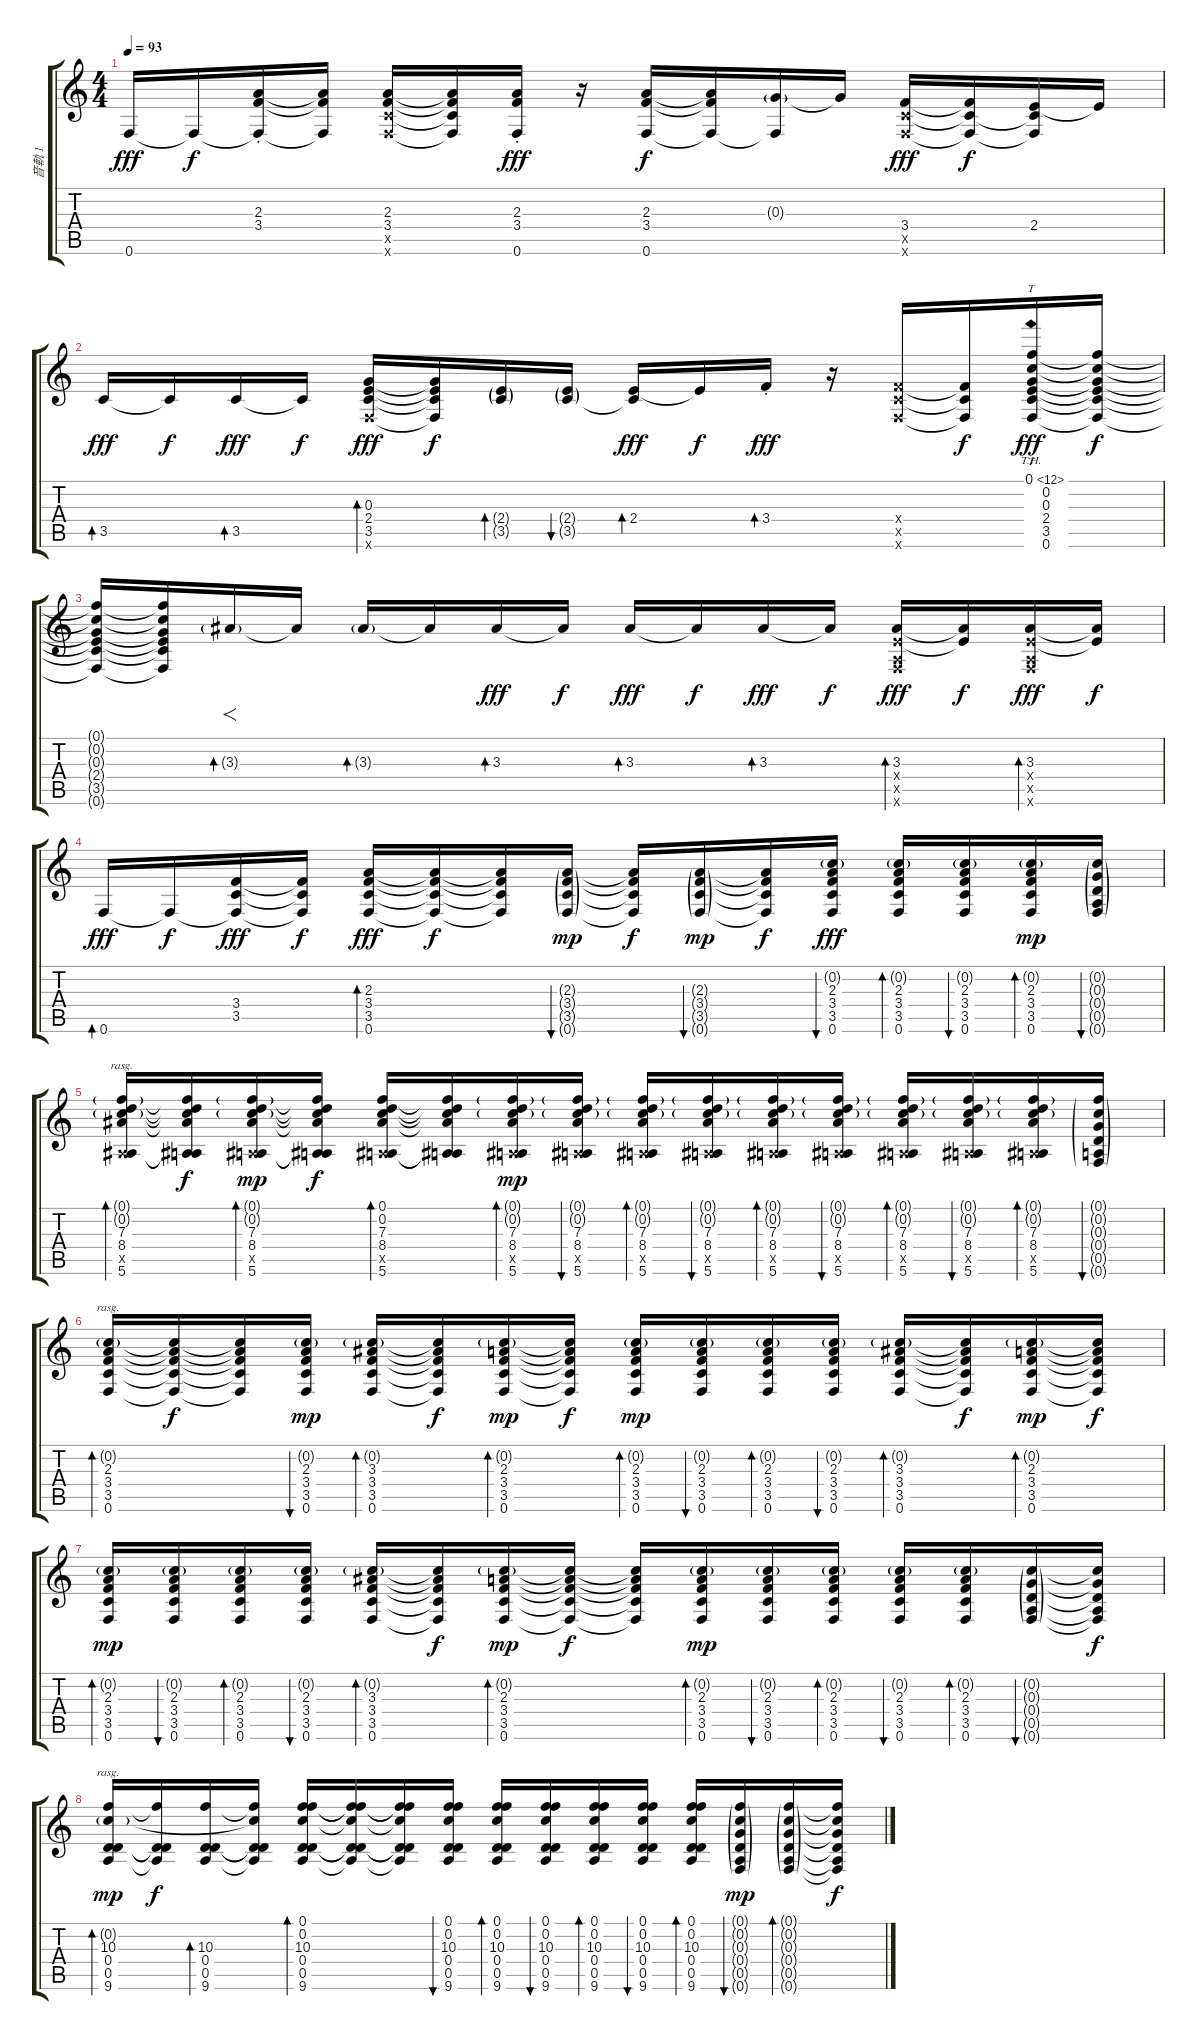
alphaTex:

\track ("音軌 1" "音軌 1") {instrument acousticguitarsteel}
\staff {score tabs}
\tuning (F4 C4 G3 D3 A2 F2) {hide}
\ts (4 4)
\tempo 93
\clef g2
\ks c
0.6.16{dy fff} 0.6{t}.16{dy f} (2.3{st} 3.4{st} 0.6{t}).16 (2.3{t} 3.4{t} 0.6{t}).16 (2.3 3.4 3.5{x} 0.6{x}).16 (2.3{t} 3.4{t} 3.5{t} 0.6{t}).16 (2.3{st} 3.4{st} 0.6{st}).16{dy fff} r.16 (2.3 3.4 0.6).16{dy f} (2.3{t} 3.4{t} 0.6{t}).16 (0.3{g} 0.6{t}).16 0.3{t}.16 (3.4 3.5{x} 0.6{x}).16{dy fff} (3.4{t} 3.5{t} 0.6{t}).16{dy f} (2.4 3.5{t} 0.6{t}).16 2.4{t}.16 |
3.5.16{bd 60 dy fff} 3.5{t}.16{dy f} 3.5.16{bd 60 dy fff} 3.5{t}.16{dy f} (0.3 2.4 3.5 0.6{x}).16{bd 60 dy fff} (0.3{t} 2.4{t} 3.5{t} 0.6{t}).16{dy f} (2.4{g} 3.5{g}).16{bd 60} (2.4{g} 3.5{g}).16{bu 60} (2.4 3.5{t}).16{bd 60 dy fff} 2.4{t}.16{dy f} 3.4{st}.16{bd 60 dy fff} r.16 (3.4{x} 3.5{x} 0.6{x}).16 (3.4{t} 3.5{t} 0.6{t}).16{dy f} (0.1{th 12} 0.2 0.3 2.4 3.5 0.6).16{tt dy fff} (0.1{t} 0.2{t} 0.3{t} 2.4{t} 3.5{t} 0.6{t}).16{dy f} |
(0.1{t} 0.2{t} 0.3{t} 2.4{t} 3.5{t} 0.6{t}).16 (0.1{t} 0.2{t} 0.3{t} 2.4{t} 3.5{t} 0.6{t}).16 3.3{g}.16{f bd 60} 3.3{t}.16 3.3{g}.16{bd 60} 3.3{t}.16 3.3.16{bd 60 dy fff} 3.3{t}.16{dy f} 3.3.16{bd 60 dy fff} 3.3{t}.16{dy f} 3.3.16{bd 60 dy fff} 3.3{t}.16{dy f} (3.3 2.4{x} 0.5{x} 0.6{x}).16{bd 60 dy fff} (3.3{t} 2.4{t}).16{dy f} (3.3 2.4{x} 0.5{x} 0.6{x}).16{bd 60 dy fff} (3.3{t} 2.4{t}).16{dy f} |
0.6.16{bd 60 dy fff} 0.6{t}.16{dy f} (3.4 3.5 0.6{t}).16{dy fff} (3.4{t} 3.5{t} 0.6{t}).16{dy f} (2.3 3.4 3.5 0.6).16{bd 60 dy fff} (2.3{t} 3.4{t} 3.5{t} 0.6{t}).16{dy f} (2.3{t} 3.4{t} 3.5{t} 0.6{t}).16 (2.3{g} 3.4{g} 3.5{g} 0.6{g}).16{bu 60 dy mp} (2.3{t} 3.4{t} 3.5{t} 0.6{t}).16{dy f} (2.3{g} 3.4{g} 3.5{g} 0.6{g}).16{bu 60 dy mp} (2.3{t} 3.4{t} 3.5{t} 0.6{t}).16{dy f} (0.2{g} 2.3 3.4 3.5 0.6).16{bu 60 dy fff} (0.2{g} 2.3 3.4 3.5 0.6).16{bd 60} (0.2{g} 2.3 3.4 3.5 0.6).16{bu 60} (0.2{g} 2.3 3.4 3.5 0.6).16{bd 60 dy mp} (0.2{g} 0.3{g} 0.4{g} 0.5{g} 0.6{g}).16{bu 60} |
(0.1{g} 0.2{g} 7.3 8.4 0.5{x} 5.6).16{bd 60 rasg ii} (0.1{t} 0.2{t} 7.3{t} 8.4{t} 0.5{t} 5.6{t}).16{dy f} (0.1{g} 0.2{g} 7.3 8.4 0.5{x} 5.6).16{bd 60 dy mp} (0.1{t} 0.2{t} 7.3{t} 8.4{t} 0.5{t} 5.6{t}).16{dy f} (0.1 0.2 7.3 8.4 0.5{x} 5.6).16{bd 60} (0.1{t} 0.2{t} 7.3{t} 8.4{t} 0.5{t} 5.6{t}).16 (0.1{g} 0.2{g} 7.3 8.4 0.5{x} 5.6).16{bd 60 dy mp} (0.1{g} 0.2{g} 7.3 8.4 0.5{x} 5.6).16{bu 60} (0.1{g} 0.2{g} 7.3 8.4 0.5{x} 5.6).16{bd 60} (0.1{g} 0.2{g} 7.3 8.4 0.5{x} 5.6).16{bu 60} (0.1{g} 0.2{g} 7.3 8.4 0.5{x} 5.6).16{bd 60} (0.1{g} 0.2{g} 7.3 8.4 0.5{x} 5.6).16{bu 60} (0.1{g} 0.2{g} 7.3 8.4 0.5{x} 5.6).16{bd 60} (0.1{g} 0.2{g} 7.3 8.4 0.5{x} 5.6).16{bu 60} (0.1{g} 0.2{g} 7.3 8.4 0.5{x} 5.6).16{bd 60} (0.1{g} 0.2{g} 0.3{g} 0.4{g} 0.5{g} 0.6{g}).16{bu 60} |
(0.2{g} 2.3 3.4 3.5 0.6).16{bd 60 rasg ii} (0.2{t} 2.3{t} 3.4{t} 3.5{t} 0.6{t}).16{dy f} (0.2{t} 2.3{t} 3.4{t} 3.5{t} 0.6{t}).16 (0.2{g} 2.3 3.4 3.5 0.6).16{bu 120 dy mp} (0.2{g} 3.3 3.4 3.5 0.6).16{bd 120} (0.2{t} 3.3{t} 3.4{t} 3.5{t} 0.6{t}).16{dy f} (0.2{g} 2.3 3.4 3.5 0.6).16{bd 120 dy mp} (0.2{t} 2.3{t} 3.4{t} 3.5{t} 0.6{t}).16{dy f} (0.2{g} 2.3 3.4 3.5 0.6).16{bd 120 dy mp} (0.2{g} 2.3 3.4 3.5 0.6).16{bu 120} (0.2{g} 2.3 3.4 3.5 0.6).16{bd 120} (0.2{g} 2.3 3.4 3.5 0.6).16{bu 120} (0.2{g} 3.3 3.4 3.5 0.6).16{bd 120} (0.2{t} 3.3{t} 3.4{t} 3.5{t} 0.6{t}).16{dy f} (0.2{g} 2.3 3.4 3.5 0.6).16{bd 120 dy mp} (0.2{t} 2.3{t} 3.4{t} 3.5{t} 0.6{t}).16{dy f} |
(0.2{g} 2.3 3.4 3.5 0.6).16{bd 120 dy mp} (0.2{g} 2.3 3.4 3.5 0.6).16{bu 120} (0.2{g} 2.3 3.4 3.5 0.6).16{bd 120} (0.2{g} 2.3 3.4 3.5 0.6).16{bu 120} (0.2{g} 3.3 3.4 3.5 0.6).16{bd 120} (0.2{t} 3.3{t} 3.4{t} 3.5{t} 0.6{t}).16{dy f} (0.2{g} 2.3 3.4 3.5 0.6).16{bd 120 dy mp} (0.2{t} 2.3{t} 3.4{t} 3.5{t} 0.6{t}).16{dy f} (0.2{t} 2.3{t} 3.4{t} 3.5{t} 0.6{t}).16 (0.2{g} 2.3 3.4 3.5 0.6).16{bd 120 dy mp} (0.2{g} 2.3 3.4 3.5 0.6).16{bu 120} (0.2{g} 2.3 3.4 3.5 0.6).16{bd 120} (0.2{g} 2.3 3.4 3.5 0.6).16{bu 120} (0.2{g} 2.3 3.4 3.5 0.6).16{bd 120} (0.2{g} 0.3{g} 0.4{g} 0.5{g} 0.6{g}).16{bu 120} (0.2{t} 0.3{t} 0.4{t} 0.5{t} 0.6{t}).16{dy f} |
(0.2{g} 10.3 0.4 0.5 9.6).16{bd 120 rasg ii dy mp} (10.3{t} 0.4{t} 0.5{t} 9.6{t}).16{dy f} (10.3 0.4 0.5 9.6).16{bd 120} (0.2{t} 10.3{t} 0.4{t} 0.5{t} 9.6{t}).16 (0.1 0.2 10.3 0.4 0.5 9.6).16{bd 120} (0.1{t} 0.2{t} 10.3{t} 0.4{t} 0.5{t} 9.6{t}).16 (0.1{t} 0.2{t} 10.3{t} 0.4{t} 0.5{t} 9.6{t}).16 (0.1 0.2 10.3 0.4 0.5 9.6).16{bu 120} (0.1 0.2 10.3 0.4 0.5 9.6).16{bd 120} (0.1 0.2 10.3 0.4 0.5 9.6).16{bu 120} (0.1 0.2 10.3 0.4 0.5 9.6).16{bd 120} (0.1 0.2 10.3 0.4 0.5 9.6).16{bu 120} (0.1 0.2 10.3 0.4 0.5 9.6).16{bd 120} (0.1{g} 0.2{g} 0.3{g} 0.4{g} 0.5{g} 0.6{g}).16{bu 120 dy mp} (0.1{g} 0.2{g} 0.3{g} 0.4{g} 0.5{g} 0.6{g}).16{bd 120} (0.1{t} 0.2{t} 0.3{t} 0.4{t} 0.5{t} 0.6{t}).16{dy f}
